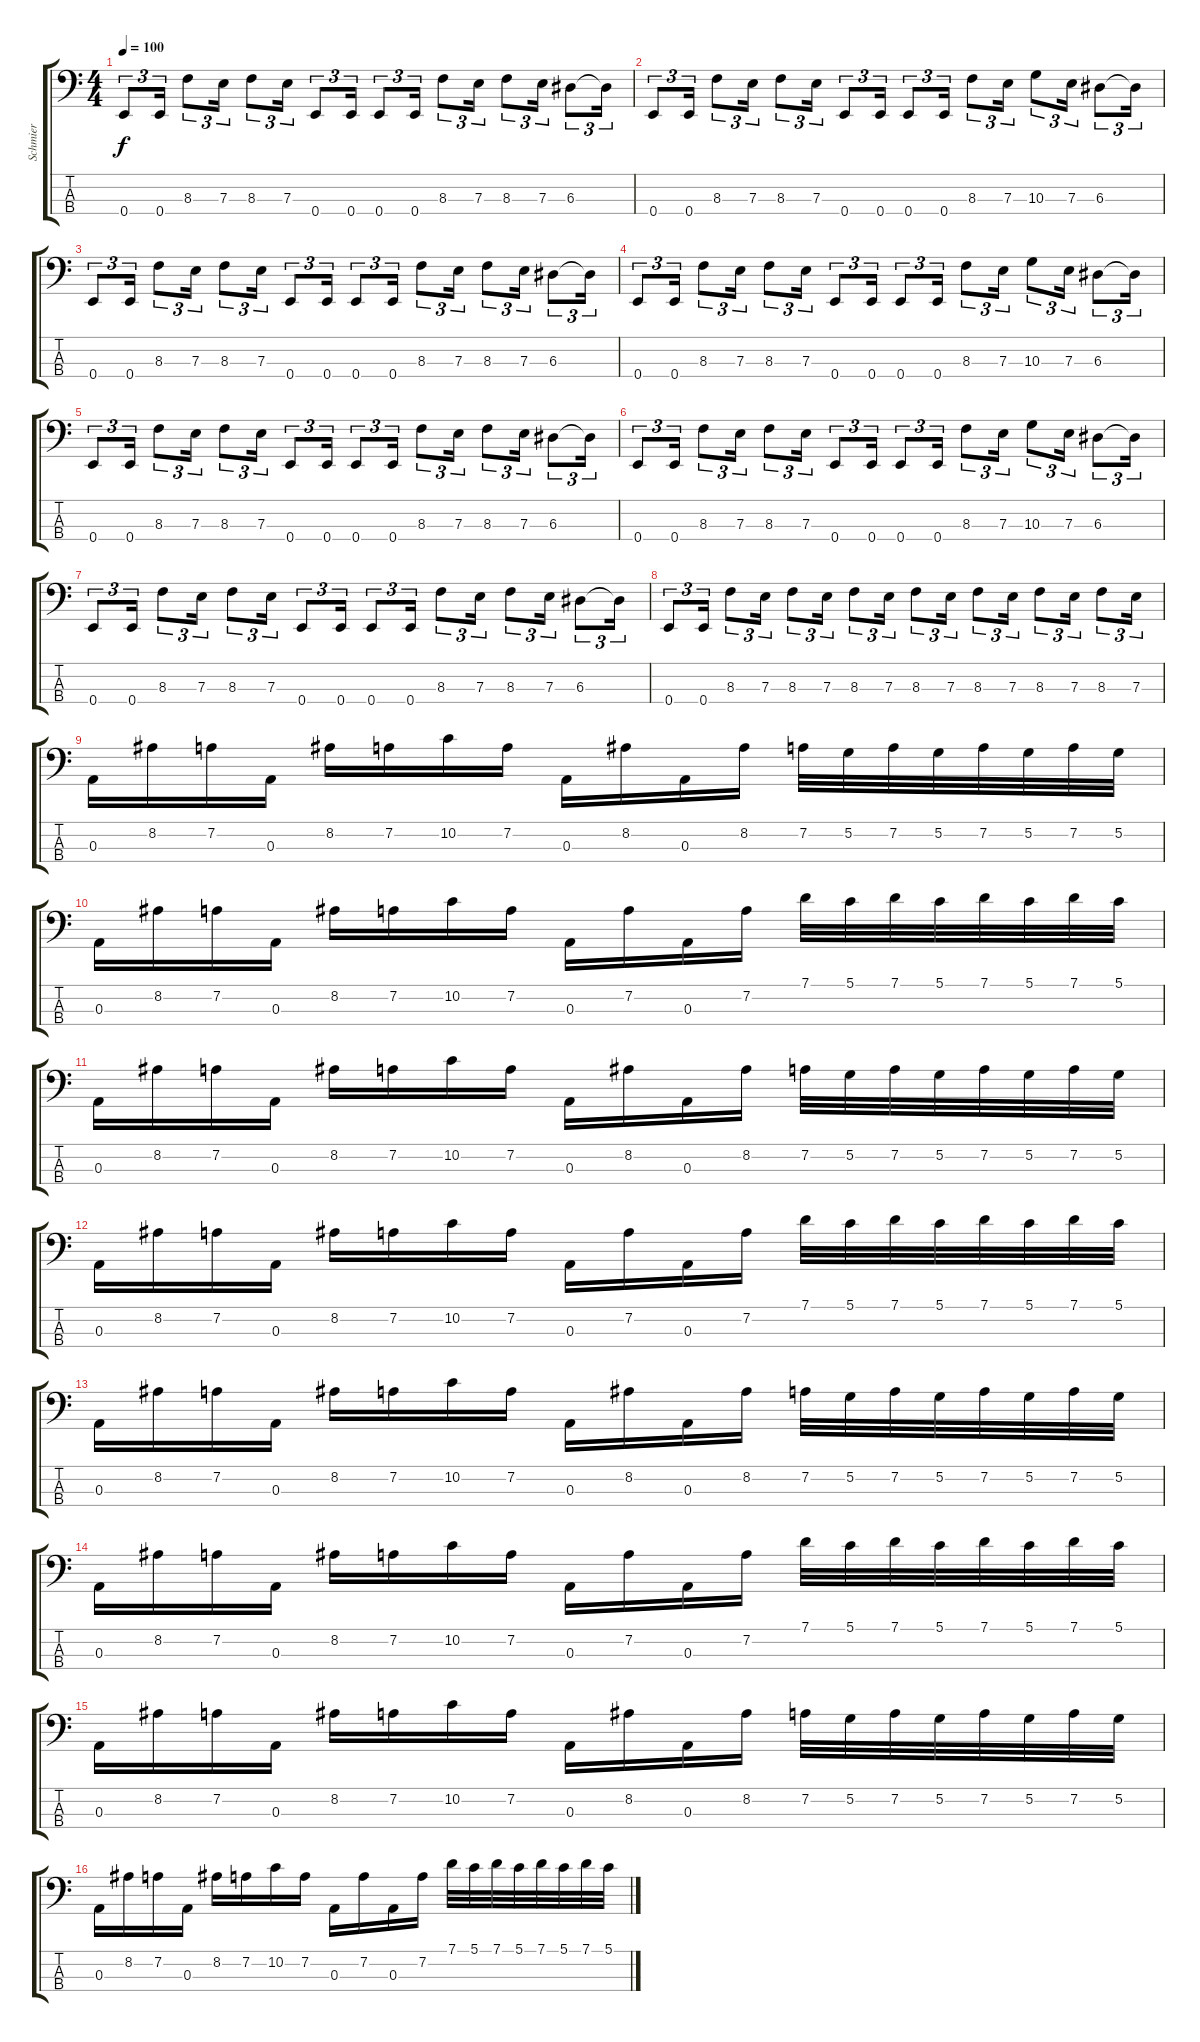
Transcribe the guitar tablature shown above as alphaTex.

\track ("Schmier" "Schmier") {instrument electricbasspick}
\staff {score tabs}
\tuning (G2 D2 A1 E1) {hide}
\ts (4 4)
\tempo 100
\clef f4
\ks c
0.4.8{tu (3 2) dy f instrument electricbasspick} 0.4.16{tu (3 2)} 8.3.8{tu (3 2)} 7.3.16{tu (3 2)} 8.3.8{tu (3 2)} 7.3.16{tu (3 2)} 0.4.8{tu (3 2)} 0.4.16{tu (3 2)} 0.4.8{tu (3 2)} 0.4.16{tu (3 2)} 8.3.8{tu (3 2)} 7.3.16{tu (3 2)} 8.3.8{tu (3 2)} 7.3.16{tu (3 2)} 6.3.8{tu (3 2)} 6.3{t}.16{tu (3 2)} |
0.4.8{tu (3 2)} 0.4.16{tu (3 2)} 8.3.8{tu (3 2)} 7.3.16{tu (3 2)} 8.3.8{tu (3 2)} 7.3.16{tu (3 2)} 0.4.8{tu (3 2)} 0.4.16{tu (3 2)} 0.4.8{tu (3 2)} 0.4.16{tu (3 2)} 8.3.8{tu (3 2)} 7.3.16{tu (3 2)} 10.3.8{tu (3 2)} 7.3.16{tu (3 2)} 6.3.8{tu (3 2)} 6.3{t}.16{tu (3 2)} |
0.4.8{tu (3 2)} 0.4.16{tu (3 2)} 8.3.8{tu (3 2)} 7.3.16{tu (3 2)} 8.3.8{tu (3 2)} 7.3.16{tu (3 2)} 0.4.8{tu (3 2)} 0.4.16{tu (3 2)} 0.4.8{tu (3 2)} 0.4.16{tu (3 2)} 8.3.8{tu (3 2)} 7.3.16{tu (3 2)} 8.3.8{tu (3 2)} 7.3.16{tu (3 2)} 6.3.8{tu (3 2)} 6.3{t}.16{tu (3 2)} |
0.4.8{tu (3 2)} 0.4.16{tu (3 2)} 8.3.8{tu (3 2)} 7.3.16{tu (3 2)} 8.3.8{tu (3 2)} 7.3.16{tu (3 2)} 0.4.8{tu (3 2)} 0.4.16{tu (3 2)} 0.4.8{tu (3 2)} 0.4.16{tu (3 2)} 8.3.8{tu (3 2)} 7.3.16{tu (3 2)} 10.3.8{tu (3 2)} 7.3.16{tu (3 2)} 6.3.8{tu (3 2)} 6.3{t}.16{tu (3 2)} |
0.4.8{tu (3 2)} 0.4.16{tu (3 2)} 8.3.8{tu (3 2)} 7.3.16{tu (3 2)} 8.3.8{tu (3 2)} 7.3.16{tu (3 2)} 0.4.8{tu (3 2)} 0.4.16{tu (3 2)} 0.4.8{tu (3 2)} 0.4.16{tu (3 2)} 8.3.8{tu (3 2)} 7.3.16{tu (3 2)} 8.3.8{tu (3 2)} 7.3.16{tu (3 2)} 6.3.8{tu (3 2)} 6.3{t}.16{tu (3 2)} |
0.4.8{tu (3 2)} 0.4.16{tu (3 2)} 8.3.8{tu (3 2)} 7.3.16{tu (3 2)} 8.3.8{tu (3 2)} 7.3.16{tu (3 2)} 0.4.8{tu (3 2)} 0.4.16{tu (3 2)} 0.4.8{tu (3 2)} 0.4.16{tu (3 2)} 8.3.8{tu (3 2)} 7.3.16{tu (3 2)} 10.3.8{tu (3 2)} 7.3.16{tu (3 2)} 6.3.8{tu (3 2)} 6.3{t}.16{tu (3 2)} |
0.4.8{tu (3 2)} 0.4.16{tu (3 2)} 8.3.8{tu (3 2)} 7.3.16{tu (3 2)} 8.3.8{tu (3 2)} 7.3.16{tu (3 2)} 0.4.8{tu (3 2)} 0.4.16{tu (3 2)} 0.4.8{tu (3 2)} 0.4.16{tu (3 2)} 8.3.8{tu (3 2)} 7.3.16{tu (3 2)} 8.3.8{tu (3 2)} 7.3.16{tu (3 2)} 6.3.8{tu (3 2)} 6.3{t}.16{tu (3 2)} |
0.4.8{tu (3 2)} 0.4.16{tu (3 2)} 8.3.8{tu (3 2)} 7.3.16{tu (3 2)} 8.3.8{tu (3 2)} 7.3.16{tu (3 2)} 8.3.8{tu (3 2)} 7.3.16{tu (3 2)} 8.3.8{tu (3 2)} 7.3.16{tu (3 2)} 8.3.8{tu (3 2)} 7.3.16{tu (3 2)} 8.3.8{tu (3 2)} 7.3.16{tu (3 2)} 8.3.8{tu (3 2)} 7.3.16{tu (3 2)} |
0.3.16 8.2.16 7.2.16 0.3.16 8.2.16 7.2.16 10.2.16 7.2.16 0.3.16 8.2.16 0.3.16 8.2.16 7.2.32 5.2.32 7.2.32 5.2.32 7.2.32 5.2.32 7.2.32 5.2.32 |
0.3.16 8.2.16 7.2.16 0.3.16 8.2.16 7.2.16 10.2.16 7.2.16 0.3.16 7.2.16 0.3.16 7.2.16 7.1.32 5.1.32 7.1.32 5.1.32 7.1.32 5.1.32 7.1.32 5.1.32 |
0.3.16 8.2.16 7.2.16 0.3.16 8.2.16 7.2.16 10.2.16 7.2.16 0.3.16 8.2.16 0.3.16 8.2.16 7.2.32 5.2.32 7.2.32 5.2.32 7.2.32 5.2.32 7.2.32 5.2.32 |
0.3.16 8.2.16 7.2.16 0.3.16 8.2.16 7.2.16 10.2.16 7.2.16 0.3.16 7.2.16 0.3.16 7.2.16 7.1.32 5.1.32 7.1.32 5.1.32 7.1.32 5.1.32 7.1.32 5.1.32 |
0.3.16 8.2.16 7.2.16 0.3.16 8.2.16 7.2.16 10.2.16 7.2.16 0.3.16 8.2.16 0.3.16 8.2.16 7.2.32 5.2.32 7.2.32 5.2.32 7.2.32 5.2.32 7.2.32 5.2.32 |
0.3.16 8.2.16 7.2.16 0.3.16 8.2.16 7.2.16 10.2.16 7.2.16 0.3.16 7.2.16 0.3.16 7.2.16 7.1.32 5.1.32 7.1.32 5.1.32 7.1.32 5.1.32 7.1.32 5.1.32 |
0.3.16 8.2.16 7.2.16 0.3.16 8.2.16 7.2.16 10.2.16 7.2.16 0.3.16 8.2.16 0.3.16 8.2.16 7.2.32 5.2.32 7.2.32 5.2.32 7.2.32 5.2.32 7.2.32 5.2.32 |
0.3.16 8.2.16 7.2.16 0.3.16 8.2.16 7.2.16 10.2.16 7.2.16 0.3.16 7.2.16 0.3.16 7.2.16 7.1.32 5.1.32 7.1.32 5.1.32 7.1.32 5.1.32 7.1.32 5.1.32
